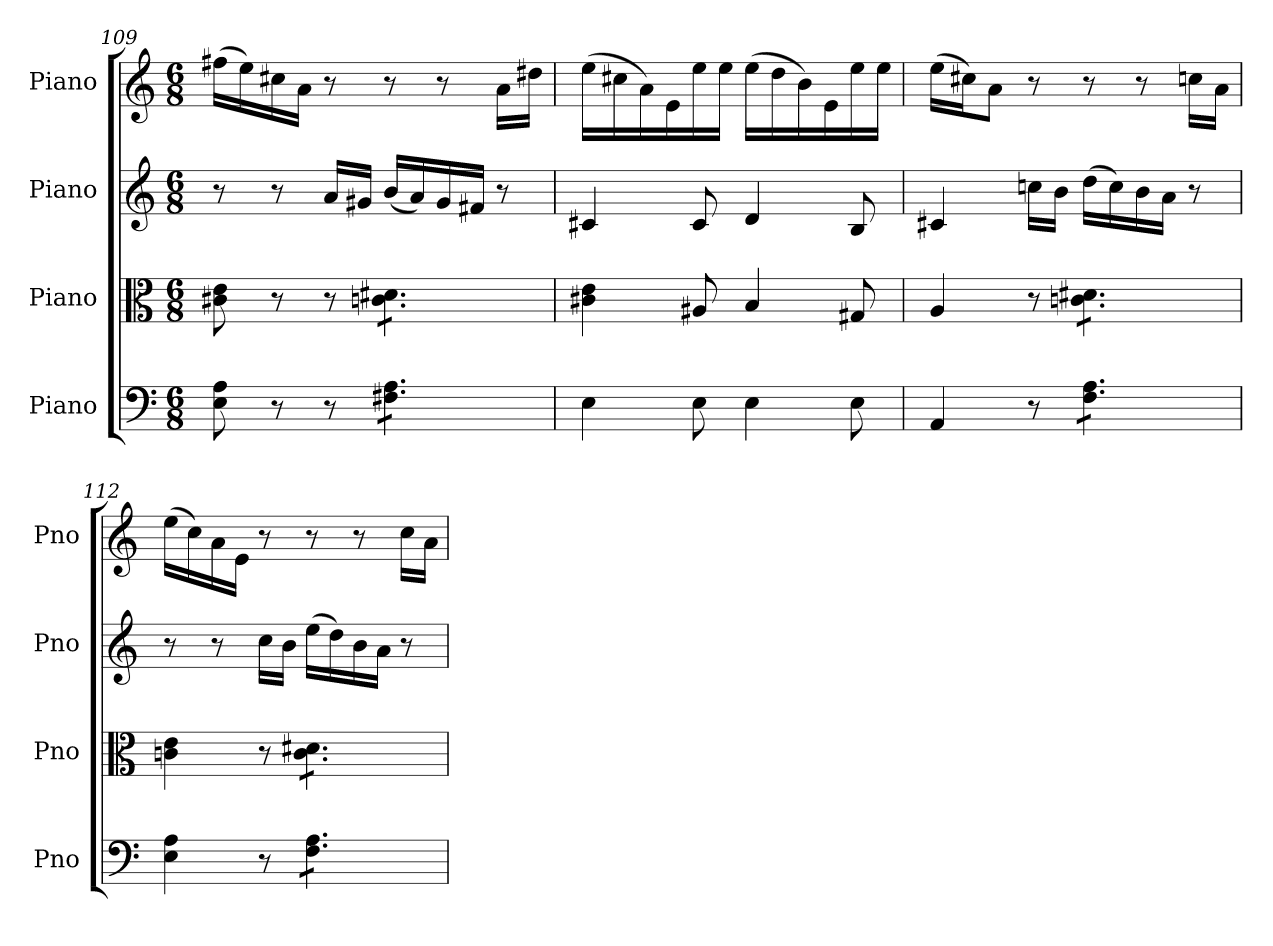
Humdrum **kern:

**kern	**kern	**kern	**kern
*part4	*part3	*part2	*part1
*staff4	*staff3	*staff2	*staff1
*I"Piano	*I"Piano	*I"Piano	*I"Piano
*I'Pno	*I'Pno	*I'Pno	*I'Pno
*clefF4	*clefC3	*clefG2	*clefG2
*k[]	*k[]	*k[]	*k[]
*M6/8	*M6/8	*M6/8	*M6/8
=109	=109	=109	=109
8E\ 8A\	8c#X\ 8e\	8r	(16ff#X\LL
.	.	.	16ee\)
8r	8r	8r	16cc#X\
.	.	.	16a\JJ
8r	8r	16a/LL	8r
.	.	16g#X/JJ	.
*tremolo	*	*	*
*	*tremolo	*	*
8F#X\ 8A\L	8cn\ 8d#X\L	(16b/LL	8r
.	.	16a/)	.
8F#X\ 8A\	8cn\ 8d#X\	16g#/	8r
.	.	16f#X/JJ	.
8F#X\ 8A\J	8cn\ 8d#X\J	8r	16a\LL
*	*Xtremolo	*	*
*Xtremolo	*	*	*
.	.	.	16dd#X\JJ
=110	=110	=110	=110
4E\	4c#X\ 4e\	4c#X/	(16ee\LL
.	.	.	16cc#X\
.	.	.	16a\)
.	.	.	16e\
8E\	8A#X/	8c#/	16ee\
.	.	.	16ee\JJ
4E\	4B/	4d/	(16ee\LL
.	.	.	16dd\
.	.	.	16b\)
.	.	.	16e\
8E\	8G#X/	8B/	16ee\
.	.	.	16ee\JJ
=111	=111	=111	=111
4AA/	4A/	4c#X/	(16ee\LL
.	.	.	16cc#X\J)
.	.	.	8a\J
8r	8r	16ccn\LL	8r
.	.	16b\JJ	.
*tremolo	*	*	*
*	*tremolo	*	*
8F\ 8A\L	8cn\ 8d#X\L	(16dd\LL	8r
.	.	16cc\)	.
8F\ 8A\	8cn\ 8d#X\	16b\	8r
.	.	16a\JJ	.
8F\ 8A\J	8cn\ 8d#X\J	8r	16ccn\LL
*	*Xtremolo	*	*
*Xtremolo	*	*	*
.	.	.	16a\JJ
!!LO:LB:g=z
=112	=112	=112	=112
4E\ 4A\	4cn\ 4e\	8r	(16ee\LL
.	.	.	16cc\)
.	.	8r	16a\
.	.	.	16e\JJ
8r	8r	16cc\LL	8r
.	.	16b\JJ	.
*tremolo	*	*	*
*	*tremolo	*	*
8F\ 8A\L	8c\ 8d#X\L	(16ee\LL	8r
.	.	16dd\)	.
8F\ 8A\	8c\ 8d#X\	16b\	8r
.	.	16a\JJ	.
8F\ 8A\J	8c\ 8d#X\J	8r	16cc\LL
*	*Xtremolo	*	*
*Xtremolo	*	*	*
.	.	.	16a\JJ
=	=	=	=
*-	*-	*-	*-
